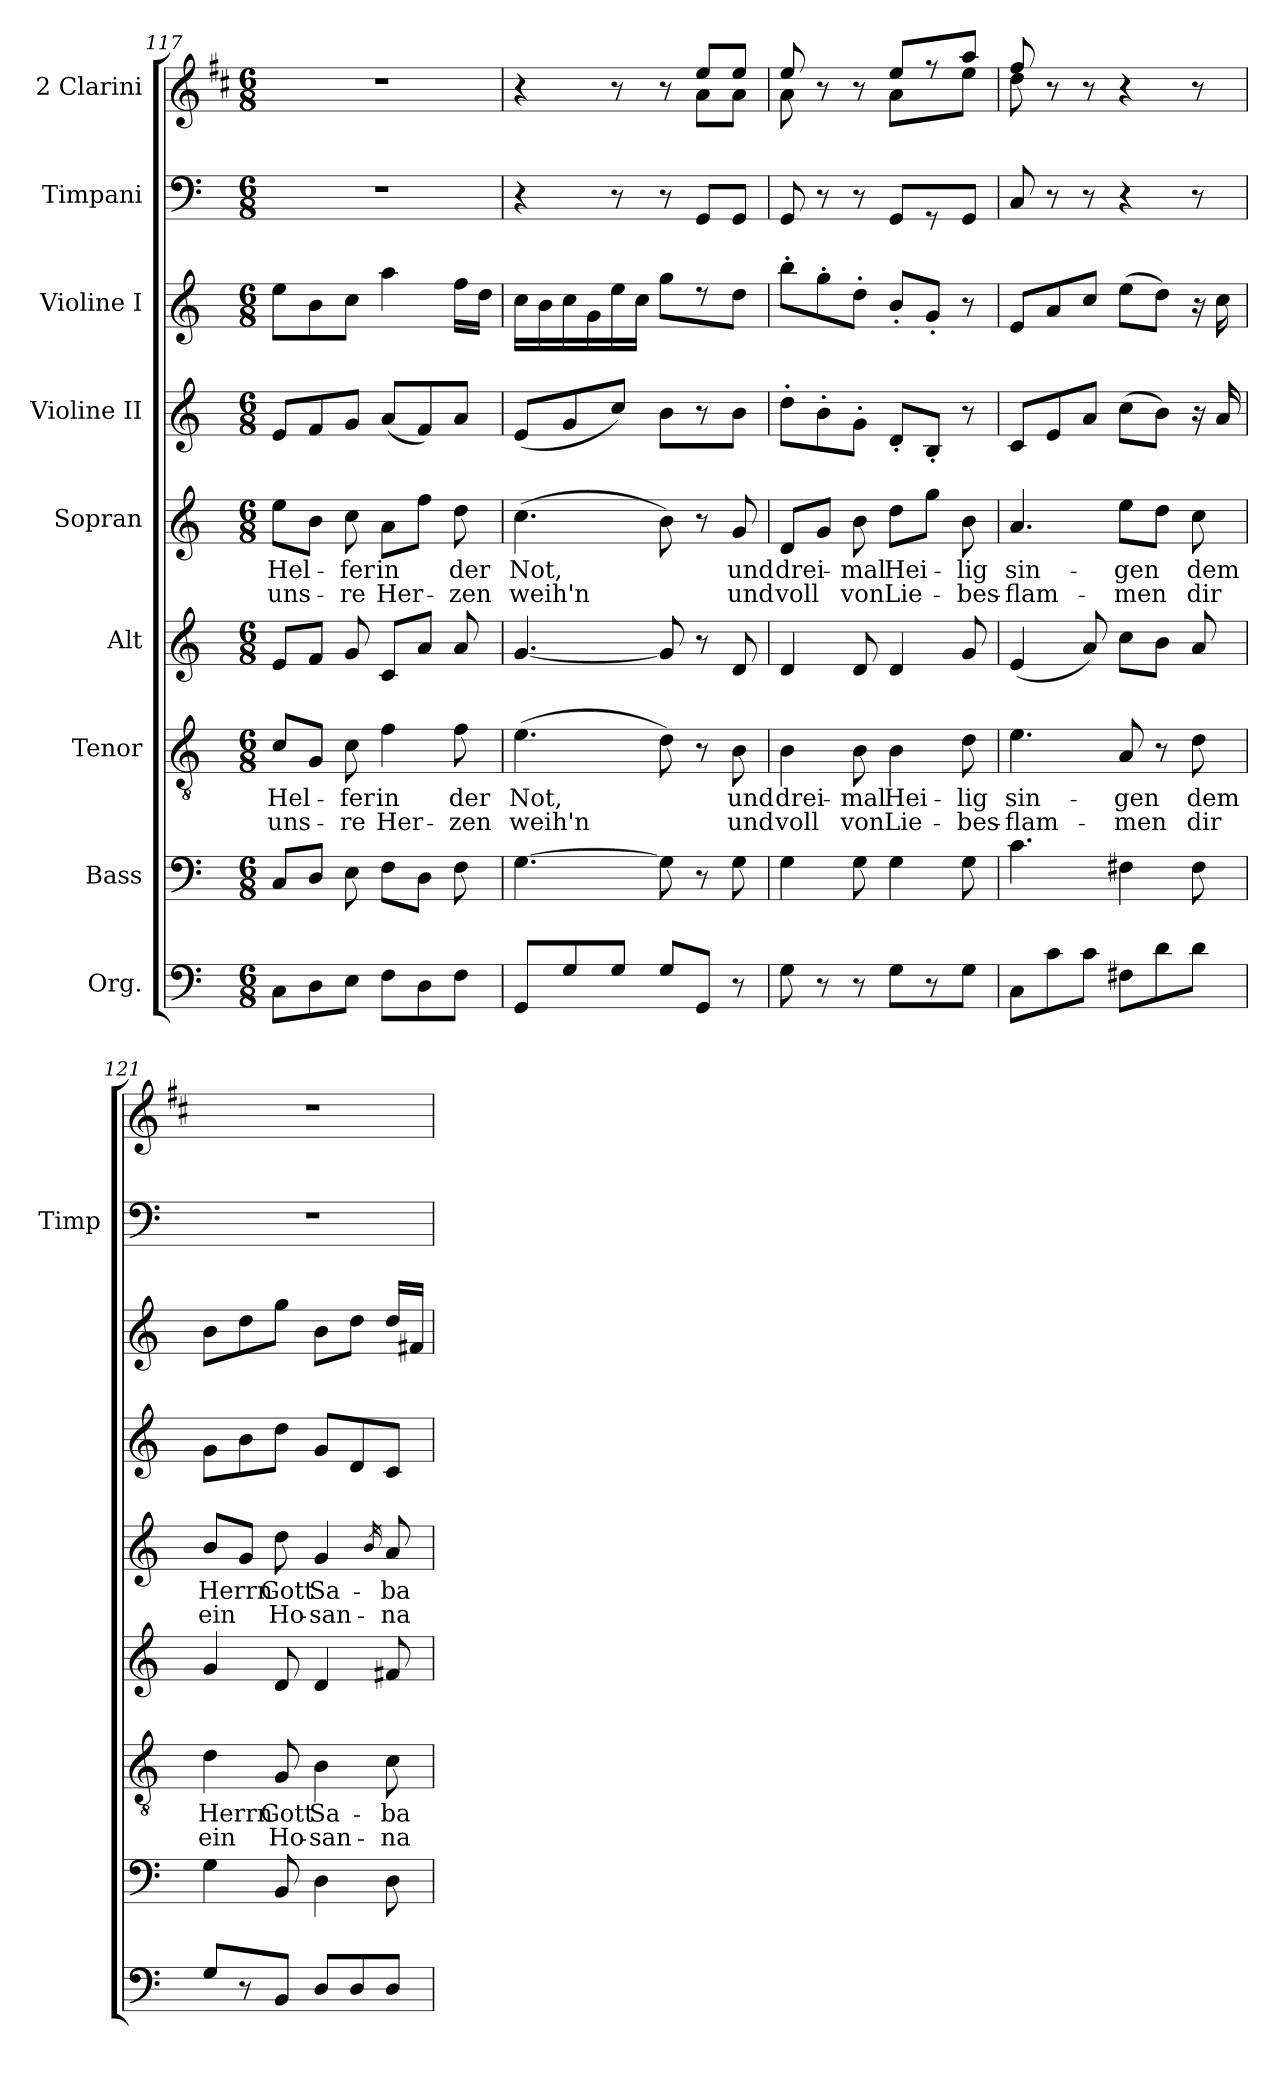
**kern	**kern	**kern	**text	**text	**kern	**kern	**text	**text	**kern	**kern	**kern	**kern
*part9	*part8	*part7	*part7	*part7	*part6	*part5	*part5	*part5	*part4	*part3	*part2	*part1
*staff9	*staff8	*staff7	*staff7	*staff7	*staff6	*staff5	*staff5	*staff5	*staff4	*staff3	*staff2	*staff1
*I"Org.	*I"Bass	*I"Tenor	*	*	*I"Alt	*I"Sopran	*	*	*I"Violine II	*I"Violine I	*I"Timpani	*I"2 Clarini
*	*	*	*	*	*	*	*	*	*	*	*I'Timp	*
*clefF4	*clefF4	*clefGv2	*	*	*clefG2	*clefG2	*	*	*clefG2	*clefG2	*clefF4	*clefG2
*ITrd7c12	*	*	*	*	*	*	*	*	*	*	*	*ITrd1c2
*k[]	*k[]	*k[]	*	*	*k[]	*k[]	*	*	*k[]	*k[]	*k[]	*k[]
*M6/8	*M6/8	*M6/8	*	*	*M6/8	*M6/8	*	*	*M6/8	*M6/8	*M6/8	*M6/8
=117	=117	=117	=117	=117	=117	=117	=117	=117	=117	=117	=117	=117
8CC\L	8C/L	8c/L	Hel-	-uns-	8e/L	8ee\L	Hel-	-uns-	8e/L	8ee\L	2.r	2.r
8DD\	8D/J	8G/J	.	.	8f/J	8b\J	.	.	8f/	8b\	.	.
8EE\J	8E\	8c\	-fer	re	8g/	8cc\	-fer	re	8g/J	8cc\J	.	.
8FF\L	8F\L	4f\	in	Her-	8c/L	8a\L	in	Her-	(8a/L	4aa\	.	.
8DD\	8D\J	.	.	.	8a/J	8ff\J	.	.	8f/)	.	.	.
8FF\J	8F\	8f\	der	-zen	8a/	8dd\	der	-zen	8a/J	16ff\LL	.	.
.	.	.	.	.	.	.	.	.	.	16dd\JJ	.	.
=118	=118	=118	=118	=118	=118	=118	=118	=118	=118	=118	=118	=118
*	*	*	*	*	*	*	*	*	*	*	*	*^
8GGG/L	[4.G\	(>4.e\	Not,	weih'n	[4.g/	(>4.cc\	Not,	weih'n	(8e/L	16cc\LL	4r	4r	4ryy
.	.	.	.	.	.	.	.	.	.	16b\	.	.	.
8GG/	.	.	.	.	.	.	.	.	8g/	16cc\	.	.	.
.	.	.	.	.	.	.	.	.	.	16g\	.	.	.
8GG/J	.	.	.	.	.	.	.	.	8cc/J)	16ee\	8r	8r	8ryy
.	.	.	.	.	.	.	.	.	.	16cc\JJ	.	.	.
8GG/L	8G\]	8d\)	.	.	8g/]	8b\)	.	.	8b\L	8gg\L	8r	8r	8ryy
8GGG/J	8r	8r	.	.	8r	8r	.	.	8r	8r	8GG/L	8dd/L	8g\L
8r	8G\	8B\	und	und	8d/	8g/	und	und	8b\J	8dd\J	8GG/J	8dd/J	8g\J
!!LO:LB:g=z	!!
=119	=119	=119	=119	=119	=119	=119	=119	=119	=119	=119	=119	=119	=119
8GG\	4G\	4B\	drei-	voll	4d/	8d/L	drei-	voll	8dd'\L	8bb'\L	8GG/	8dd/	8g\
8r	.	.	.	.	.	8g/J	.	.	8b'\	8gg'\	8r	8r	8ryy
8r	8G\	8B\	-mal	von	8d/	8b\	-mal	von	8g'\J	8dd'\J	8r	8r	8ryy
8GG\L	4G\	4B\	Hei-	Lie-	4d/	8dd\L	Hei-	Lie-	8d'/L	8b'/L	8GG/L	8dd/L	8g\L
8r	.	.	.	.	.	8gg\J	.	.	8B'/J	8g'/J	8r	8r	8ryy
8GG\J	8G\	8d\	-lig	-bes-	8g/	8b\	-lig	-bes-	8r	8r	8GG/J	8gg/J	8dd\J
=120	=120	=120	=120	=120	=120	=120	=120	=120	=120	=120	=120	=120	=120
8CC\L	4.c\	4.e\	sin-	-flam-	(4e/	4.a/	sin-	-flam-	8c/L	8e/L	8C/	8ee/	8cc\
8C\	.	.	.	.	.	.	.	.	8e/	8a/	8r	8r	8ryy
8C\J	.	.	.	.	8a/)	.	.	.	8a/J	8cc/J	8r	8r	8ryy
8FF#X\L	4F#X\	8A/	-gen	-men	8cc\L	8ee\L	-gen	-men	(>8cc\L	(>8ee\L	4r	4r	4ryy
8D\	.	8r	.	.	8b\J	8dd\J	.	.	8b\J)	8dd\J)	.	.	.
8D\J	8F#\	8d\	dem	dir	8a/	8cc\	dem	dir	16r	16r	8r	8r	8ryy
.	.	.	.	.	.	.	.	.	16a/	16cc\	.	.	.
*	*	*	*	*	*	*	*	*	*	*	*	*v	*v
=121	=121	=121	=121	=121	=121	=121	=121	=121	=121	=121	=121	=121
8GG/L	4G\	4d\	Herrn	ein	4g/	8b/L	Herrn	ein	8g\L	8b\L	2.r	2.r
8r	.	.	.	.	.	8g/J	.	.	8b\	8dd\	.	.
8BBB/J	8BB/	8G/	Gott	Ho-	8d/	8dd\	Gott	Ho-	8dd\J	8gg\J	.	.
8DD/L	4D\	4B\	Sa-	-san-	4d/	4g/	Sa-	-san-	8g/L	8b\L	.	.
8DD/	.	.	.	.	.	.	.	.	8d/	8dd\J	.	.
.	.	.	.	.	.	16qb/	.	.	.	.	.	.
8DD/J	8D\	8c\	-ba-	-na	8f#X/	8a/	-ba-	-na	8c/J	16dd/LL	.	.
.	.	.	.	.	.	.	.	.	.	16f#X/JJ	.	.
=	=	=	=	=	=	=	=	=	=	=	=	=
*-	*-	*-	*-	*-	*-	*-	*-	*-	*-	*-	*-	*-
